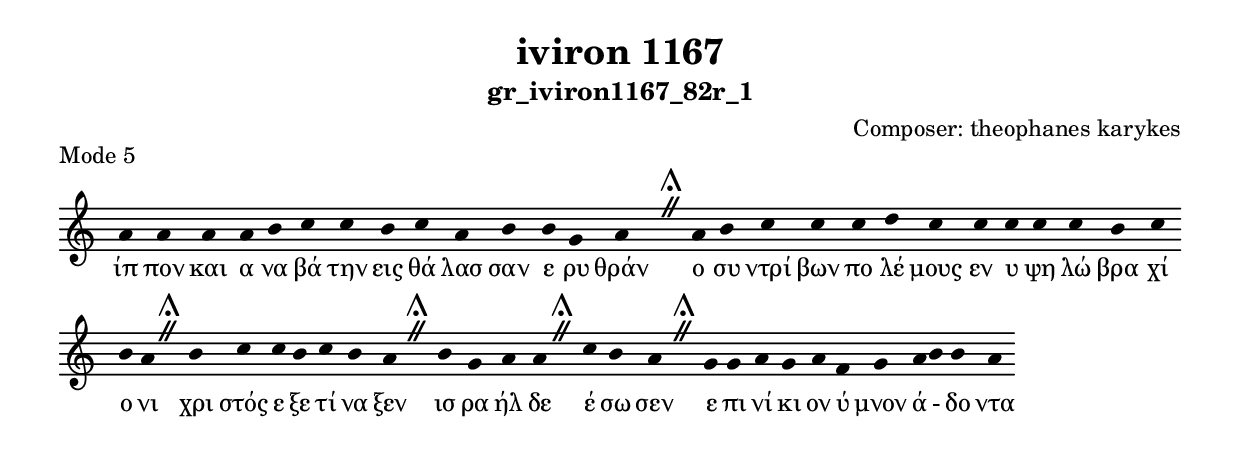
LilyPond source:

\include "gregorian.ly"

	\header {
 	  title = "iviron 1167"
	  subtitle = "gr_iviron1167_82r_1"
	  composer = "Composer: theophanes karykes"
	  piece = "Mode 5"
	}

	chant = {
	  a'4 a'4 a'4 a'4 b'4 c''4 c''4 b'4 c''4 a'4 b'4 b'4 g'4 a'4 \divisioMaior
 a'4 b'4 c''4 c''4 c''4 d''4 c''4 c''4 c''4 c''4 c''4 b'4 c''4 b'4 a'4 \divisioMaior
 b'4 c''4 c''4 b'4 c''4 b'4 a'4 \divisioMaior
 b'4 g'4 a'4 a'4 \divisioMaior
 c''4 b'4 a'4 \divisioMaior
 g'4 g'4 a'4 g'4 a'4 f'4 g'4 a'4 b'4 b'4 a'4\finalis
	}

	verba = \lyricmode {ίπ πον και α να βά την εις θά λασ σαν ε ρυ θράν 
ο συ ντρί βων πο λέ μους εν υ ψη λώ βρα χί ο νι 
χρι στός ε ξε τί να ξεν 
ισ ρα ήλ δε 
έ σω σεν 
ε πι νί κι ον ύ μνον ά - δο ντα 
	}


	\score {
	  \new Staff <<
	  \new Voice = "melody" \chant
	  \new Lyrics = "one" \lyricsto melody \verba
	  >>
	  \layout {
	    \context {
	      \Staff
	      \remove "Time_signature_engraver"
	      \remove "Bar_engraver"
	    }
	    \context {
	      \Voice
	      \remove "Stem_engraver"
	    }
	  }
	}